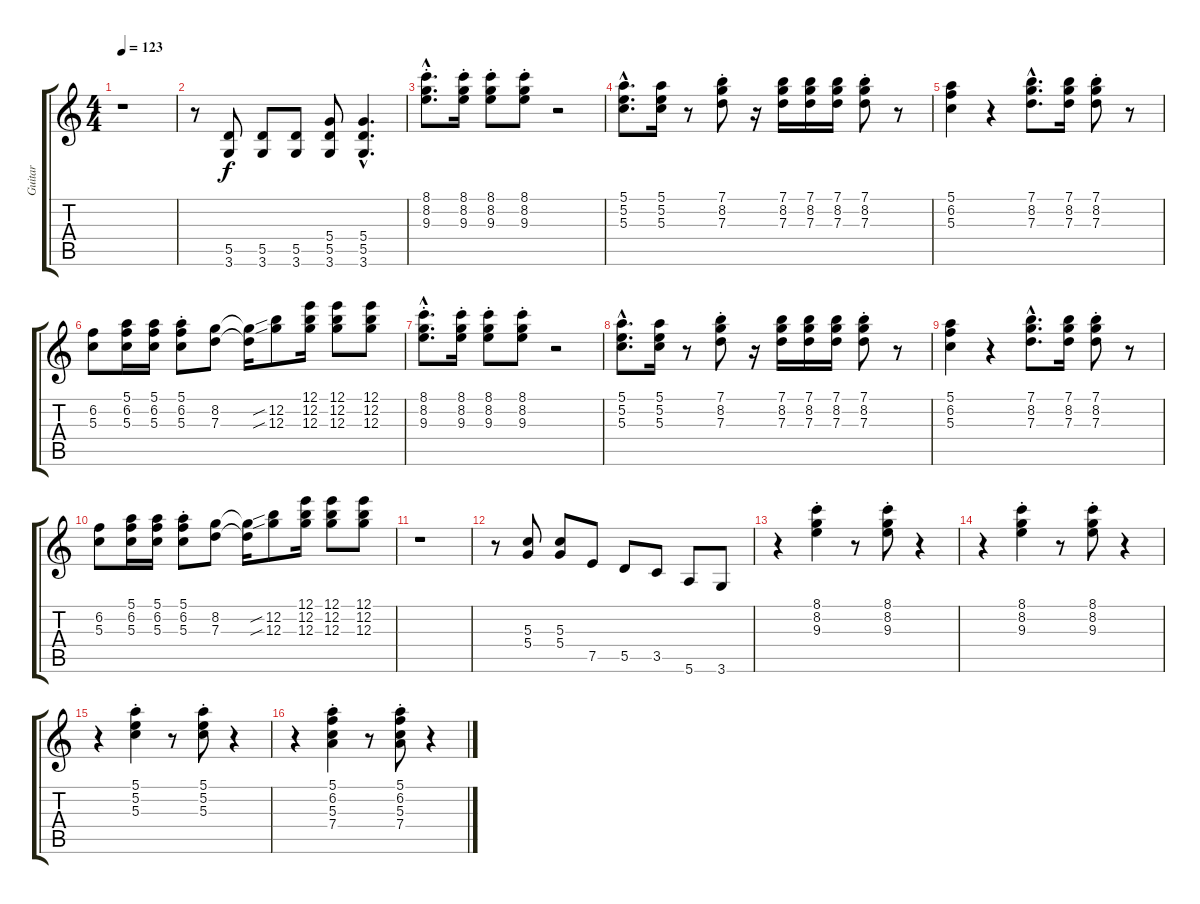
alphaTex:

\track ("Guitar" "Guitar") {instrument electricguitarjazz}
\staff {score tabs}
\tuning (E4 B3 G3 D3 A2 E2) {hide}
\ts (4 4)
\tempo 123
\clef g2
\ks c
r.1{dy f} |
r.8 (5.5 3.6).8 (5.5 3.6).8 (5.5 3.6).8 (5.4 5.5 3.6).8 (5.4{hac} 5.5{hac} 3.6{hac}).4{d} |
(8.1{hac st} 8.2{hac st} 9.3{hac st}).8{d} (8.1{st} 8.2{st} 9.3{st}).16 (8.1{st} 8.2{st} 9.3{st}).8 (8.1{st} 8.2{st} 9.3{st}).8 r.2 |
(5.1{hac} 5.2{hac} 5.3{hac}).8{d} (5.1 5.2 5.3).16 r.8 (7.1{st} 8.2{st} 7.3{st}).8 r.16 (7.1 8.2 7.3).16 (7.1 8.2 7.3).16 (7.1 8.2 7.3).16 (7.1{st} 8.2{st} 7.3{st}).8 r.8 |
(5.1 6.2 5.3).4 r.4 (7.1{hac} 8.2{hac} 7.3{hac}).8{d} (7.1 8.2 7.3).16 (7.1{st} 8.2{st} 7.3{st}).8 r.8 |
(6.2 5.3).8 (5.1 6.2 5.3).16 (5.1 6.2 5.3).16 (5.1{st} 6.2{st} 5.3{st}).8 (8.2 7.3).8 (8.2{t} 7.3{t}).16 (12.2{sib} 12.3{sib}).8 (12.1 12.2 12.3).16 (12.1 12.2 12.3).8 (12.1 12.2 12.3).8 |
(8.1{hac st} 8.2{hac st} 9.3{hac st}).8{d} (8.1{st} 8.2{st} 9.3{st}).16 (8.1{st} 8.2{st} 9.3{st}).8 (8.1{st} 8.2{st} 9.3{st}).8 r.2 |
(5.1{hac} 5.2{hac} 5.3{hac}).8{d} (5.1 5.2 5.3).16 r.8 (7.1{st} 8.2{st} 7.3{st}).8 r.16 (7.1 8.2 7.3).16 (7.1 8.2 7.3).16 (7.1 8.2 7.3).16 (7.1{st} 8.2{st} 7.3{st}).8 r.8 |
(5.1 6.2 5.3).4 r.4 (7.1{hac} 8.2{hac} 7.3{hac}).8{d} (7.1 8.2 7.3).16 (7.1{st} 8.2{st} 7.3{st}).8 r.8 |
(6.2 5.3).8 (5.1 6.2 5.3).16 (5.1 6.2 5.3).16 (5.1{st} 6.2{st} 5.3{st}).8 (8.2 7.3).8 (8.2{t} 7.3{t}).16 (12.2{sib} 12.3{sib}).8 (12.1 12.2 12.3).16 (12.1 12.2 12.3).8 (12.1 12.2 12.3).8 |
r.1 |
r.8 (5.3 5.4).8 (5.3 5.4).8 7.5.8 5.5.8 3.5.8 5.6.8 3.6.8 |
r.4 (8.1{st} 8.2{st} 9.3{st}).4 r.8 (8.1{st} 8.2{st} 9.3{st}).8 r.4 |
r.4 (8.1{st} 8.2{st} 9.3{st}).4 r.8 (8.1{st} 8.2{st} 9.3{st}).8 r.4 |
r.4 (5.1{st} 5.2{st} 5.3{st}).4 r.8 (5.1{st} 5.2{st} 5.3{st}).8 r.4 |
r.4 (5.1{st} 6.2{st} 5.3{st} 7.4{st}).4 r.8 (5.1{st} 6.2{st} 5.3{st} 7.4{st}).8 r.4
